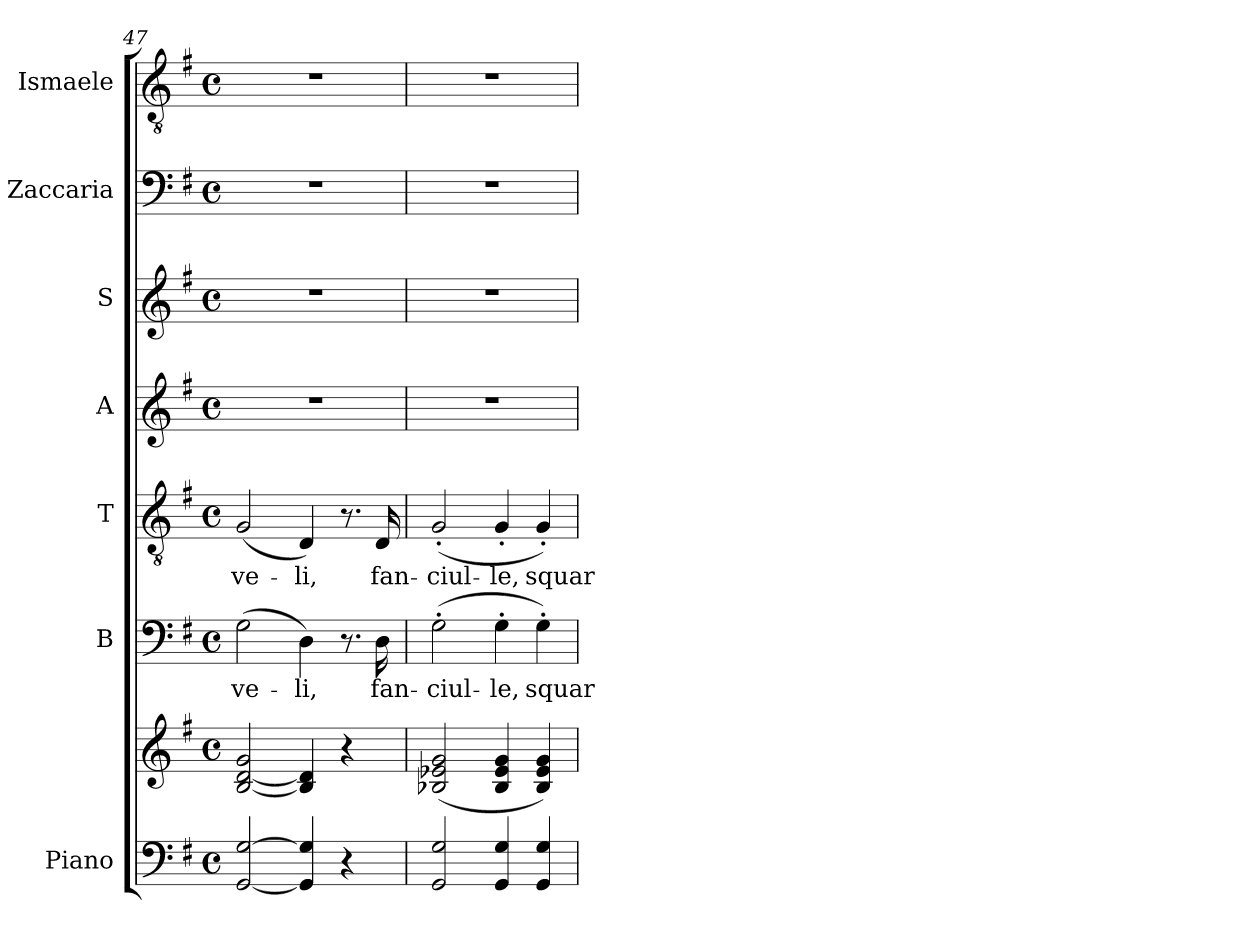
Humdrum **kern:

**kern	**kern	**kern	**text	**kern	**text	**kern	**kern	**kern	**kern
*part7	*part7	*part6	*part6	*part5	*part5	*part4	*part3	*part2	*part1
*staff8	*staff7	*staff6	*staff6	*staff5	*staff5	*staff4	*staff3	*staff2	*staff1
*I"Piano	*	*I"B	*	*I"T	*	*I"A	*I"S	*I"Zaccaria	*I"Ismaele
*I'Pno	*	*I'B	*	*I'T	*	*I'A	*I'S	*	*
*clefF4	*clefG2	*clefF4	*	*clefGv2	*	*clefG2	*clefG2	*clefF4	*clefGv2
*k[f#]	*k[f#]	*k[f#]	*	*k[f#]	*	*k[f#]	*k[f#]	*k[f#]	*k[f#]
*M4/4	*M4/4	*M4/4	*	*M4/4	*	*M4/4	*M4/4	*M4/4	*M4/4
*met(c)	*met(c)	*met(c)	*	*met(c)	*	*met(c)	*met(c)	*met(c)	*met(c)
=47	=47	=47	=47	=47	=47	=47	=47	=47	=47
!	!	!	!LO:LY:b	!	!LO:LY:b	!	!	!	!
[2GG/ [2G/	[2B/ [2d/ 2g/	(>2G\	ve-	(>2G/	ve-	1r	1r	1r	1r
!	!	!	!LO:LY:b	!	!LO:LY:b	!	!	!	!
4GG/] 4G/]	4B/] 4d/]	4D\)	-li,	4D/)	-li,	.	.	.	.
4r	4r	8.r	.	8.r	.	.	.	.	.
!	!	!	!LO:LY:b	!	!LO:LY:b	!	!	!	!
.	.	16D\	fan-	16D/	fan-	.	.	.	.
=48	=48	=48	=48	=48	=48	=48	=48	=48	=48
!	!	!	!LO:LY:b	!	!LO:LY:b	!	!	!	!
2GG/ 2G/	(2B-X/ 2e-X/ 2g/	(>2G'\	-ciul-	(>2G'/	-ciul-	1r	1r	1r	1r
!	!	!	!LO:LY:b	!	!LO:LY:b	!	!	!	!
4GG/ 4G/	4B-/ 4e-/ 4g/	4G'\	-le,	4G'/	-le,	.	.	.	.
!	!	!	!LO:LY:b	!	!LO:LY:b	!	!	!	!
4GG/ 4G/	4B-/ 4e-/ 4g/)	4G'\)	squar-	4G'/)	squar-	.	.	.	.
=	=	=	=	=	=	=	=	=	=
*-	*-	*-	*-	*-	*-	*-	*-	*-	*-
